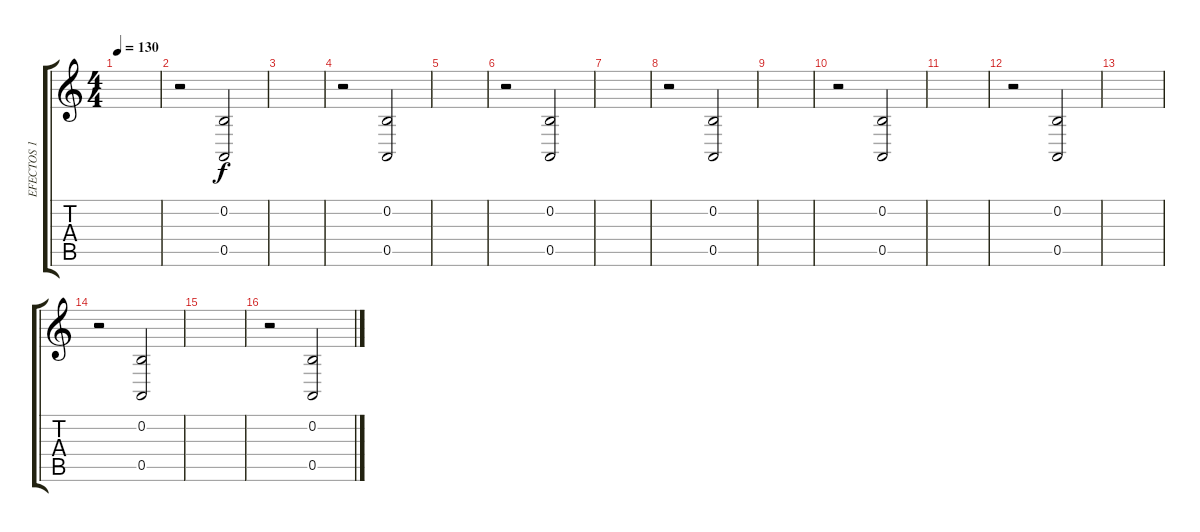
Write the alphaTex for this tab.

\track ("EFECTOS 1" "EFECTOS 1") {instrument gunshot}
\staff {score tabs}
\tuning (E4 B3 G3 D3 A2 E2) {hide}
\ts (4 4)
\tempo 130
\clef g2
\ks c
|
r.2 (0.2 0.5).2 |
|
r.2 (0.2 0.5).2 |
|
r.2 (0.2 0.5).2 |
|
r.2 (0.2 0.5).2 |
|
r.2 (0.2 0.5).2 |
|
r.2 (0.2 0.5).2 |
|
r.2 (0.2 0.5).2 |
|
r.2 (0.2 0.5).2
